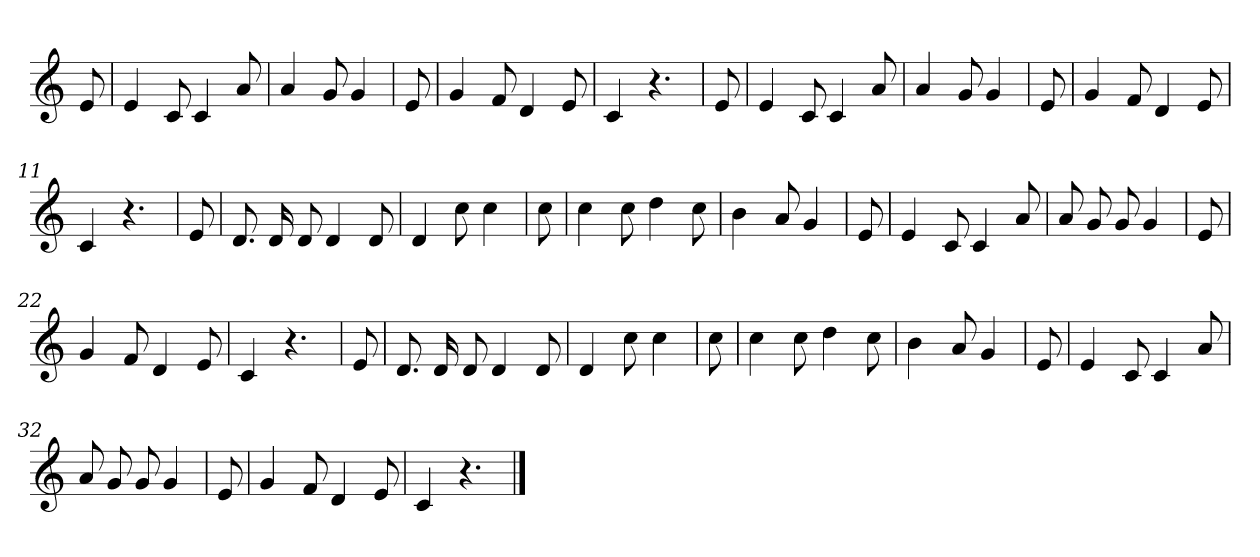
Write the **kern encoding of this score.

**kern
*part1
*staff1
*clefG2
*k[]
*C:
=
8e
=1
4e
8c
4c
8a
=2
4a
8g
4g
=3
8e
=4
4g
8f
4d
8e
=5
4c
4.r
=6
8e
=7
4e
8c
4c
8a
=8
4a
8g
4g
=9
8e
=10
4g
8f
4d
8e
=11
4c
4.r
=12
8e
=13
8.d
16d
8d
4d
8d
=14
4d
8cc
4cc
=15
8cc
=16
4cc
8cc
4dd
8cc
=17
4b
8a
4g
=18
8e
=19
4e
8c
4c
8a
=20
8a
8g
8g
4g
=21
8e
=22
4g
8f
4d
8e
=23
4c
4.r
=24
8e
=25
8.d
16d
8d
4d
8d
=26
4d
8cc
4cc
=27
8cc
=28
4cc
8cc
4dd
8cc
=29
4b
8a
4g
=30
8e
=31
4e
8c
4c
8a
=32
8a
8g
8g
4g
=33
8e
=34
4g
8f
4d
8e
=35
4c
4.r
==
*-
